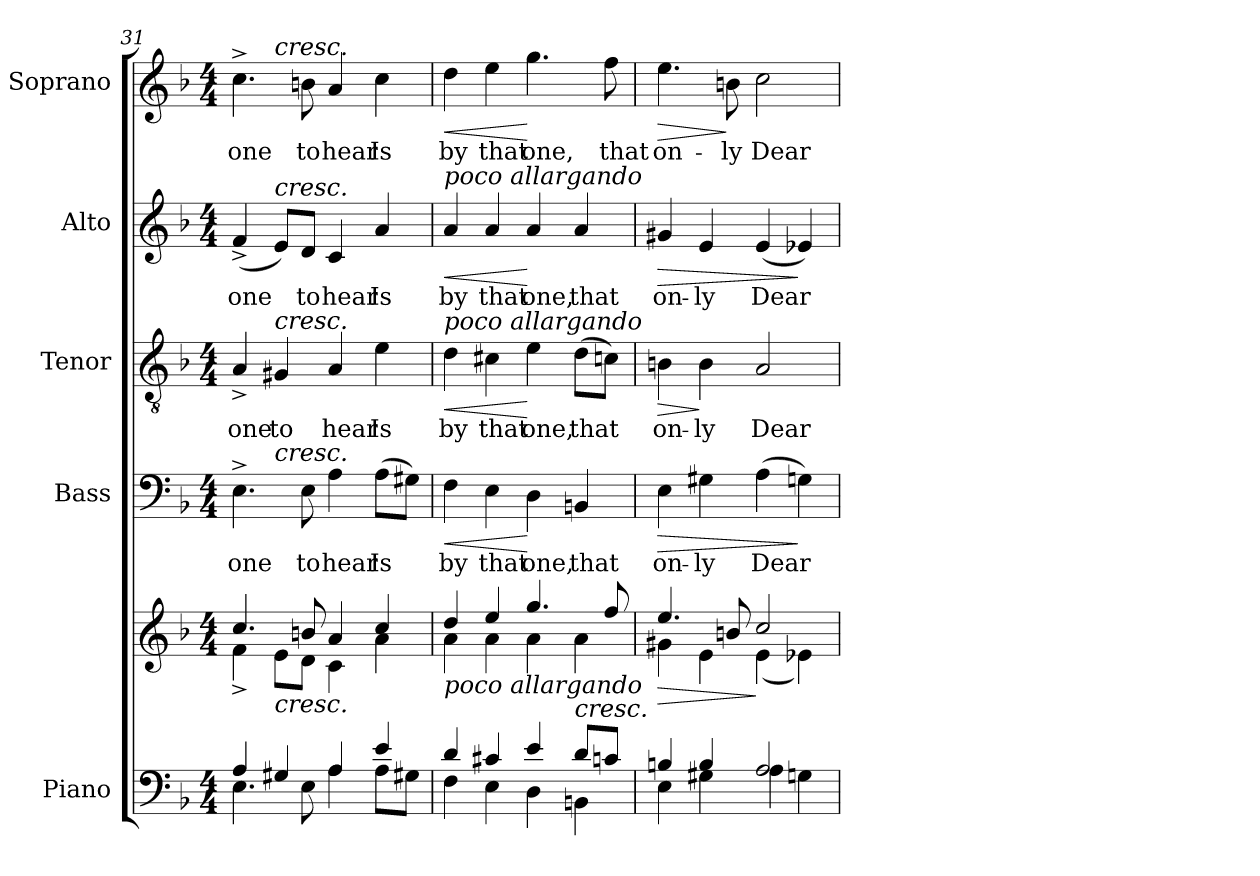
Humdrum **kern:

**kern	**kern	**dynam	**kern	**text	**dynam	**kern	**text	**dynam	**kern	**text	**dynam	**kern	**text	**dynam
*part5	*part5	*part5	*part4	*part4	*part4	*part3	*part3	*part3	*part2	*part2	*part2	*part1	*part1	*part1
*staff6	*staff5	*staff5/6	*staff4	*staff4	*staff4	*staff3	*staff3	*staff3	*staff2	*staff2	*staff2	*staff1	*staff1	*staff1
*I"Piano	*	*	*I"Bass	*	*	*I"Tenor	*	*	*I"Alto	*	*	*I"Soprano	*	*
*I'Pno.	*	*	*I'B.	*	*	*I'T.	*	*	*I'A.	*	*	*I'S.	*	*
*clefF4	*clefG2	*	*clefF4	*	*	*clefGv2	*	*	*clefG2	*	*	*clefG2	*	*
*	*	*	*	*	*	*ITrd7c12	*	*	*	*	*	*	*	*
*k[b-]	*k[b-]	*	*k[b-]	*	*	*k[b-]	*	*	*k[b-]	*	*	*k[b-]	*	*
*F:	*F:	*	*F:	*	*	*F:	*	*	*F:	*	*	*F:	*	*
*M4/4	*M4/4	*	*M4/4	*	*	*M4/4	*	*	*M4/4	*	*	*M4/4	*	*
=31	=31	=31	=31	=31	=31	=31	=31	=31	=31	=31	=31	=31	=31	=31
*^	*^	*	*	*	*	*	*	*	*	*	*	*	*	*
!	!	!	!	!	!	!LO:LY:b:color=#000000	!	!	!	!	!	!	!	!	!	!
!	!	!	!	!	!	!	!	!	!LO:LY:b:color=#000000	!	!	!	!	!	!	!
!	!	!	!	!	!	!	!	!	!	!	!	!LO:LY:b:color=#000000	!	!	!	!
!	!	!	!	!	!	!	!	!	!	!	!	!	!	!	!LO:LY:b:color=#000000	!
*	*	*	*	*	*^	*	*	*	*	*	*	*	*	*^	*	*
4Ai/	4.Ei\	4.cci/	4f^i\	.	4.E^i\	4ryy	one	.	4AA^i/	one	.	(4f^i/	one	.	4.cc^i\	4ryy	one	.
!	!	!	!	!	!	!	!	!	!	!	!	!	!	!	!	!LO:TX:a:i:t=cresc.	!	!
!	!	!	!	!	!	!	!	!	!	!	!	!LO:TX:a:i:t=cresc.	!	!	!	!	!	!
!	!	!	!	!	!	!	!	!	!LO:TX:a:i:t=cresc.	!	!	!	!	!	!	!	!	!
!	!	!	!	!	!	!LO:TX:a:i:t=cresc.	!	!	!	!	!	!	!	!	!	!	!	!
!	!	!	!LO:TX:b:i:t=cresc.	!	!	!	!	!	!	!	!	!	!	!	!	!	!	!
!	!	!	!	!	!	!	!	!	!	!LO:LY:b:color=#000000	!	!	!	!	!	!	!	!
4G#Xi/	.	.	8ei\L	.	.	2.ryy	.	.	4GG#Xi/	to	.	8ei/L)	.	.	.	2.ryy	.	.
!	!	!	!	!	!	!	!LO:LY:b:color=#000000	!	!	!	!	!	!	!	!	!	!	!
!	!	!	!	!	!	!	!	!	!	!	!	!	!LO:LY:b:color=#000000	!	!	!	!	!
!	!	!	!	!	!	!	!	!	!	!	!	!	!	!	!	!	!LO:LY:b:color=#000000	!
.	8Ei\	8bni/	8di\J	.	8Ei\	.	to	.	.	.	.	8di/J	to	.	8bni\	.	to	.
!	!	!	!	!	!	!	!LO:LY:b:color=#000000	!	!	!	!	!	!	!	!	!	!	!
!	!	!	!	!	!	!	!	!	!	!LO:LY:b:color=#000000	!	!	!	!	!	!	!	!
!	!	!	!	!	!	!	!	!	!	!	!	!	!LO:LY:b:color=#000000	!	!	!	!	!
!	!	!	!	!	!	!	!	!	!	!	!	!	!	!	!	!	!LO:LY:b:color=#000000	!
4Ai/	4Ai\	4ai/	4ci\	.	4Ai\	.	hear	.	4AAi/	hear	.	4ci/	hear	.	4ai/	.	hear	.
!	!	!	!	!	!	!	!LO:LY:b:color=#000000	!	!	!	!	!	!	!	!	!	!	!
!	!	!	!	!	!	!	!	!	!	!LO:LY:b:color=#000000	!	!	!	!	!	!	!	!
!	!	!	!	!	!	!	!	!	!	!	!	!	!LO:LY:b:color=#000000	!	!	!	!	!
!	!	!	!	!	!	!	!	!	!	!	!	!	!	!	!	!	!LO:LY:b:color=#000000	!
4ei/	8Ai\L	4cci/	4ai\	.	(8Ai\L	.	Is	.	4Ei\	Is	.	4ai/	Is	.	4cci\	.	Is	.
.	8G#Xi\J	.	.	.	8G#Xi\J)	.	.	.	.	.	.	.	.	.	.	.	.	.
*	*	*	*	*	*v	*v	*	*	*	*	*	*	*	*	*v	*v	*	*
=32	=32	=32	=32	=32	=32	=32	=32	=32	=32	=32	=32	=32	=32	=32	=32	=32
*	*	*	*	*	*^	*	*	*	*	*	*	*	*	*^	*	*
!	!	!	!	!	!	!	!LO:LY:b:color=#000000	!LO:HP:b	!	!	!	!	!	!	!	!	!	!
*	*	*	*	*	*v	*v	*	*	*	*	*	*	*	*	*v	*v	*	*
*	*	*	*	*	*^	*	*	*	*	*	*	*	*	*^	*	*
!	!	!	!	!	!	!	!	!	!	!LO:LY:b:color=#000000	!LO:HP:b	!	!	!	!	!	!	!
*	*	*	*	*	*v	*v	*	*	*	*	*	*	*	*	*v	*v	*	*
*	*	*	*	*	*^	*	*	*	*	*	*	*	*	*^	*	*
!	!	!	!	!	!	!	!	!	!	!	!	!	!LO:LY:b:color=#000000	!LO:HP:b	!	!	!	!
*	*	*	*	*	*v	*v	*	*	*	*	*	*	*	*	*v	*v	*	*
*	*	*	*	*	*^	*	*	*	*	*	*	*	*	*^	*	*
!	!	!	!	!	!	!	!	!	!	!	!	!	!	!	!LO:TX:a:i:t=poco allargando	!	!	!
!	!	!	!	!	!	!	!	!	!	!	!	!LO:TX:a:i:t=poco allargando	!	!	!	!	!	!
!	!	!	!	!	!	!	!	!	!LO:TX:a:i:t=poco allargando	!	!	!	!	!	!	!	!	!
!	!	!	!	!	!LO:TX:a:i:t=poco allargando	!	!	!	!	!	!	!	!	!	!	!	!	!
!	!	!LO:TX:b:i:t=poco allargando	!	!	!	!	!	!	!	!	!	!	!	!	!	!	!	!
!	!	!	!	!	!	!	!	!	!	!	!	!	!	!	!	!	!LO:LY:b:color=#000000	!LO:HP:b
*	*	*	*	*	*v	*v	*	*	*	*	*	*	*	*	*v	*v	*	*
4di/	4Fi\	4ddi/	4ai\	.	4Fi\	by	<	4Di\	by	<	4ai/	by	<	4ddi\	by	<
!	!	!	!	!	!	!LO:LY:b:color=#000000	!	!	!	!	!	!	!	!	!	!
!	!	!	!	!	!	!	!	!	!LO:LY:b:color=#000000	!	!	!	!	!	!	!
!	!	!	!	!	!	!	!	!	!	!	!	!LO:LY:b:color=#000000	!	!	!	!
!	!	!	!	!	!	!	!	!	!	!	!	!	!	!	!LO:LY:b:color=#000000	!
4c#Xi/	4Ei\	4eei/	4ai\	[	4Ei\	that	.	4C#Xi\	that	.	4ai/	that	.	4eei\	that	.
!	!	!	!	!	!	!LO:LY:b:color=#000000	!	!	!	!	!	!	!	!	!	!
!	!	!	!	!	!	!	!	!	!LO:LY:b:color=#000000	!	!	!	!	!	!	!
!	!	!	!	!	!	!	!	!	!	!	!	!LO:LY:b:color=#000000	!	!	!	!
!	!	!	!	!	!	!	!	!	!	!	!	!	!	!	!LO:LY:b:color=#000000	!
4ei/	4Di\	4.ggi/	4ai\	.	4Di\	one,	[	4Ei\	one,	[	4ai/	one,	[	4.ggi\	one,	[
!	!	!	!	!LO:HP:b	!	!	!	!	!	!	!	!	!	!	!	!
!	!	!	!	!	!	!LO:LY:b:color=#000000	!	!	!	!	!	!	!	!	!	!
!	!	!	!	!	!	!	!	!	!LO:LY:b:color=#000000	!	!	!	!	!	!	!
!	!	!	!	!	!	!	!	!	!	!	!	!LO:LY:b:color=#000000	!	!	!	!
8di/L	4BBni\	.	4ai\	<	4BBni/	that	.	(8Di\L	that	.	4ai/	that	.	.	.	.
!	!	!	!	!	!	!	!	!	!	!	!	!	!	!	!LO:LY:b:color=#000000	!
8cni/J	.	8ffi/	.	.	.	.	.	8Cni\J)	.	.	.	.	.	8ffi\	that	.
!!LO:LB:g=z
=33	=33	=33	=33	=33	=33	=33	=33	=33	=33	=33	=33	=33	=33	=33	=33	=33
!	!	!	!	!LO:HP:b	!	!	!	!	!	!	!	!	!	!	!	!
!	!	!	!	!	!	!LO:LY:b:color=#000000	!LO:HP:b	!	!	!	!	!	!	!	!	!
!	!	!	!	!	!	!	!	!	!LO:LY:b:color=#000000	!LO:HP:b	!	!	!	!	!	!
!	!	!	!	!	!	!	!	!	!	!	!	!LO:LY:b:color=#000000	!LO:HP:b	!	!	!
!	!	!	!	!	!	!	!	!	!	!	!	!	!	!	!LO:LY:b:color=#000000	!LO:HP:b
4Bni/	4Ei\	4.eei/	4g#Xi\	>	4Ei\	on-	>	4BBni\	on-	>	4g#Xi/	on-	>	4.eei\	on-	>
!	!	!	!	!	!	!LO:LY:b:color=#000000	!	!	!	!	!	!	!	!	!	!
!	!	!	!	!	!	!	!	!	!LO:LY:b:color=#000000	!	!	!	!	!	!	!
!	!	!	!	!	!	!	!	!	!	!	!	!LO:LY:b:color=#000000	!	!	!	!
4Bi/	4G#Xi\	.	4ei\	.	4G#Xi\	-ly	.	4BBi\	-ly	]	4ei/	-ly	.	.	.	.
!	!	!	!	!	!	!	!	!	!	!	!	!	!	!	!LO:LY:b:color=#000000	!
.	.	8bni/	.	.	.	.	.	.	.	.	.	.	.	8bni\	-ly	]
!	!	!	!	!	!	!LO:LY:b:color=#000000	!	!	!	!	!	!	!	!	!	!
!	!	!	!	!	!	!	!	!	!LO:LY:b:color=#000000	!	!	!	!	!	!	!
!	!	!	!	!	!	!	!	!	!	!	!	!LO:LY:b:color=#000000	!	!	!	!
!	!	!	!	!	!	!	!	!	!	!	!	!	!	!	!LO:LY:b:color=#000000	!
2Ai/	4Ai\	2cci/	(4ei\	]	(4Ai\	Dear	.	2AAi/	Dear	.	(4ei/	Dear	.	2cci\	Dear	.
.	4Gni\	.	4e-Xi\)	.	4Gni\)	.	]	.	.	.	4e-Xi/)	.	]	.	.	.
*v	*v	*	*	*	*	*	*	*	*	*	*	*	*	*	*	*
*	*v	*v	*	*	*	*	*	*	*	*	*	*	*	*	*
=	=	=	=	=	=	=	=	=	=	=	=	=	=	=
*-	*-	*-	*-	*-	*-	*-	*-	*-	*-	*-	*-	*-	*-	*-
